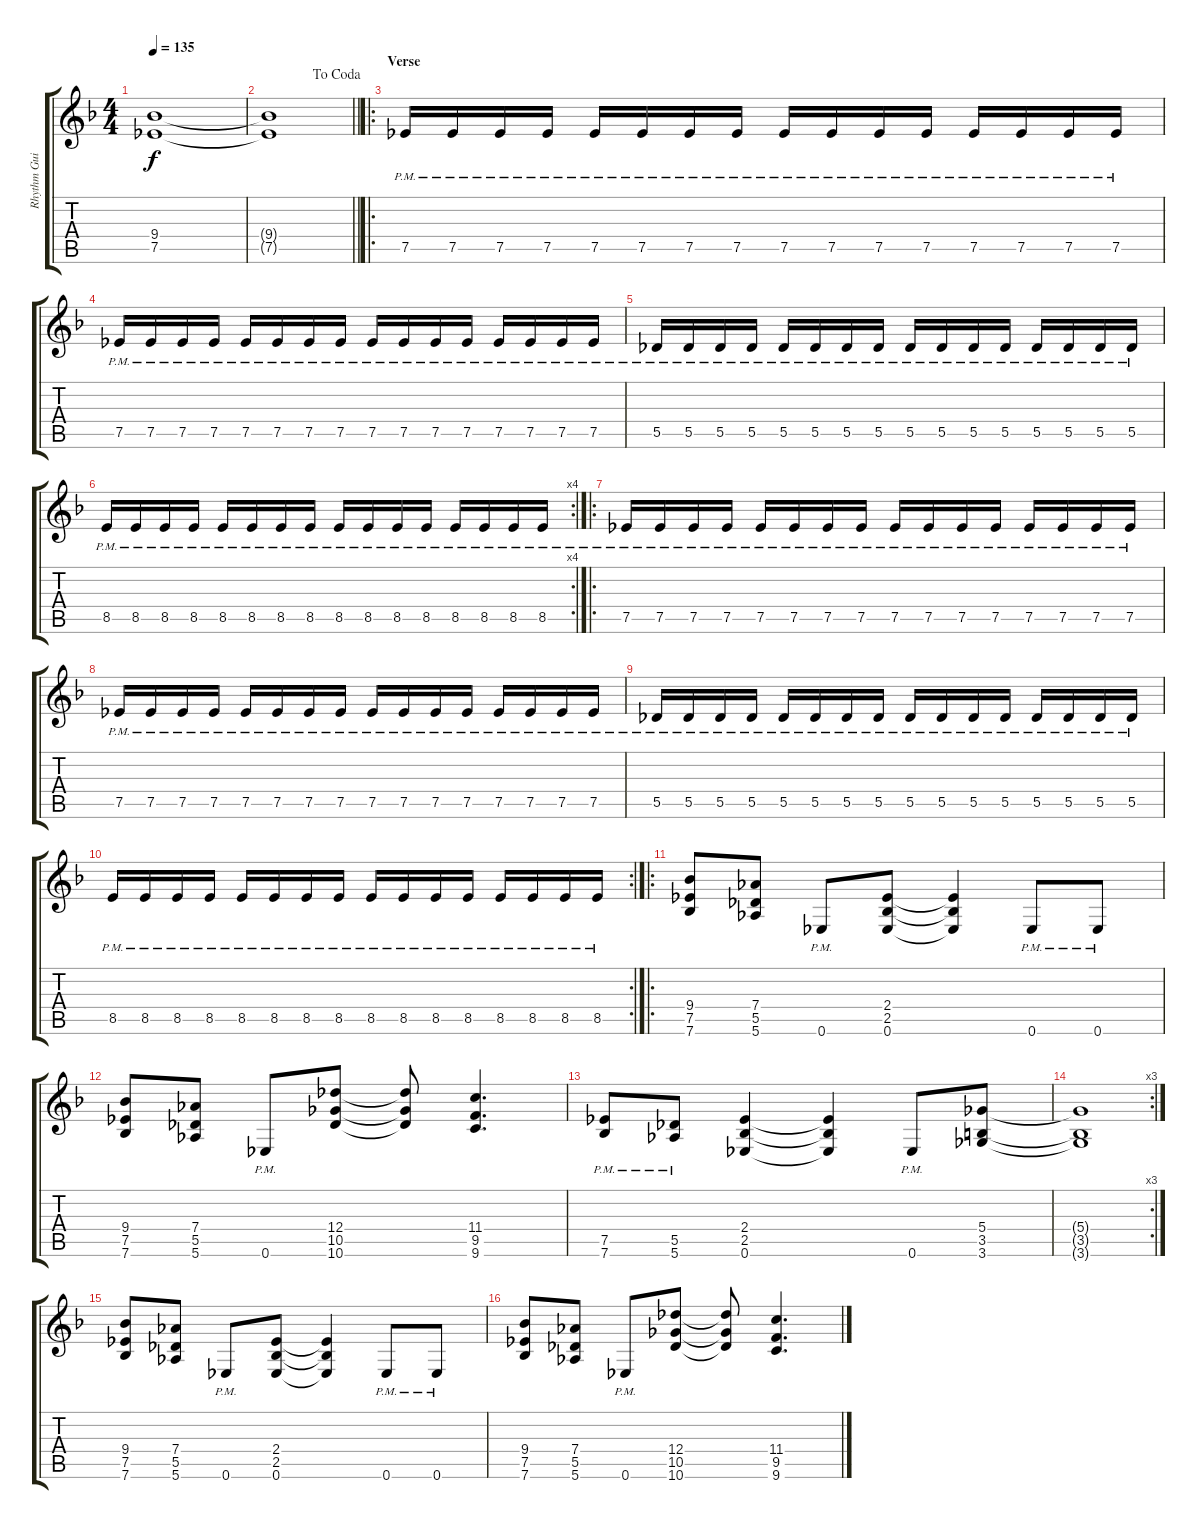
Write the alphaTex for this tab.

\track ("Rhythm Guitar" "Rhythm Gui") {instrument distortionguitar}
\staff {score tabs}
\tuning (Eb4 Bb3 Gb3 Db3 Ab2 Eb2) {hide}
\ts (4 4)
\tempo 135
\clef g2
\ks f
(9.4 7.5).1{dy f} |
\jump dacoda
\barLineRight lightlight
(9.4{t} 7.5{t}).1 |
\ro
\section ("" "Verse")
7.5{pm}.16 7.5{pm}.16 7.5{pm}.16 7.5{pm}.16 7.5{pm}.16 7.5{pm}.16 7.5{pm}.16 7.5{pm}.16 7.5{pm}.16 7.5{pm}.16 7.5{pm}.16 7.5{pm}.16 7.5{pm}.16 7.5{pm}.16 7.5{pm}.16 7.5{pm}.16 |
7.5{pm}.16 7.5{pm}.16 7.5{pm}.16 7.5{pm}.16 7.5{pm}.16 7.5{pm}.16 7.5{pm}.16 7.5{pm}.16 7.5{pm}.16 7.5{pm}.16 7.5{pm}.16 7.5{pm}.16 7.5{pm}.16 7.5{pm}.16 7.5{pm}.16 7.5{pm}.16 |
5.5{pm}.16 5.5{pm}.16 5.5{pm}.16 5.5{pm}.16 5.5{pm}.16 5.5{pm}.16 5.5{pm}.16 5.5{pm}.16 5.5{pm}.16 5.5{pm}.16 5.5{pm}.16 5.5{pm}.16 5.5{pm}.16 5.5{pm}.16 5.5{pm}.16 5.5{pm}.16 |
\rc 4
8.5{pm}.16 8.5{pm}.16 8.5{pm}.16 8.5{pm}.16 8.5{pm}.16 8.5{pm}.16 8.5{pm}.16 8.5{pm}.16 8.5{pm}.16 8.5{pm}.16 8.5{pm}.16 8.5{pm}.16 8.5{pm}.16 8.5{pm}.16 8.5{pm}.16 8.5{pm}.16 |
\ro
7.5{pm}.16 7.5{pm}.16 7.5{pm}.16 7.5{pm}.16 7.5{pm}.16 7.5{pm}.16 7.5{pm}.16 7.5{pm}.16 7.5{pm}.16 7.5{pm}.16 7.5{pm}.16 7.5{pm}.16 7.5{pm}.16 7.5{pm}.16 7.5{pm}.16 7.5{pm}.16 |
7.5{pm}.16 7.5{pm}.16 7.5{pm}.16 7.5{pm}.16 7.5{pm}.16 7.5{pm}.16 7.5{pm}.16 7.5{pm}.16 7.5{pm}.16 7.5{pm}.16 7.5{pm}.16 7.5{pm}.16 7.5{pm}.16 7.5{pm}.16 7.5{pm}.16 7.5{pm}.16 |
5.5{pm}.16 5.5{pm}.16 5.5{pm}.16 5.5{pm}.16 5.5{pm}.16 5.5{pm}.16 5.5{pm}.16 5.5{pm}.16 5.5{pm}.16 5.5{pm}.16 5.5{pm}.16 5.5{pm}.16 5.5{pm}.16 5.5{pm}.16 5.5{pm}.16 5.5{pm}.16 |
\rc 2
8.5{pm}.16 8.5{pm}.16 8.5{pm}.16 8.5{pm}.16 8.5{pm}.16 8.5{pm}.16 8.5{pm}.16 8.5{pm}.16 8.5{pm}.16 8.5{pm}.16 8.5{pm}.16 8.5{pm}.16 8.5{pm}.16 8.5{pm}.16 8.5{pm}.16 8.5{pm}.16 |
\ro
(9.4 7.5 7.6).8 (7.4 5.5 5.6).8 0.6{pm}.8 (2.4 2.5 0.6).8 (2.4{t} 2.5{t} 0.6{t}).4 0.6{pm}.8 0.6{pm}.8 |
(9.4 7.5 7.6).8 (7.4 5.5 5.6).8 0.6{pm}.8 (12.4 10.5 10.6).8 (12.4{t} 10.5{t} 10.6{t}).8 (11.4 9.5 9.6).4{d} |
(7.5{pm} 7.6{pm}).8 (5.5{pm} 5.6{pm}).8 (2.4 2.5 0.6).4 (2.4{t} 2.5{t} 0.6{t}).4 0.6{pm}.8 (5.4 3.5 3.6).8 |
\rc 3
(5.4{t} 3.5{t} 3.6{t}).1 |
(9.4 7.5 7.6).8 (7.4 5.5 5.6).8 0.6{pm}.8 (2.4 2.5 0.6).8 (2.4{t} 2.5{t} 0.6{t}).4 0.6{pm}.8 0.6{pm}.8 |
(9.4 7.5 7.6).8 (7.4 5.5 5.6).8 0.6{pm}.8 (12.4 10.5 10.6).8 (12.4{t} 10.5{t} 10.6{t}).8 (11.4 9.5 9.6).4{d}
